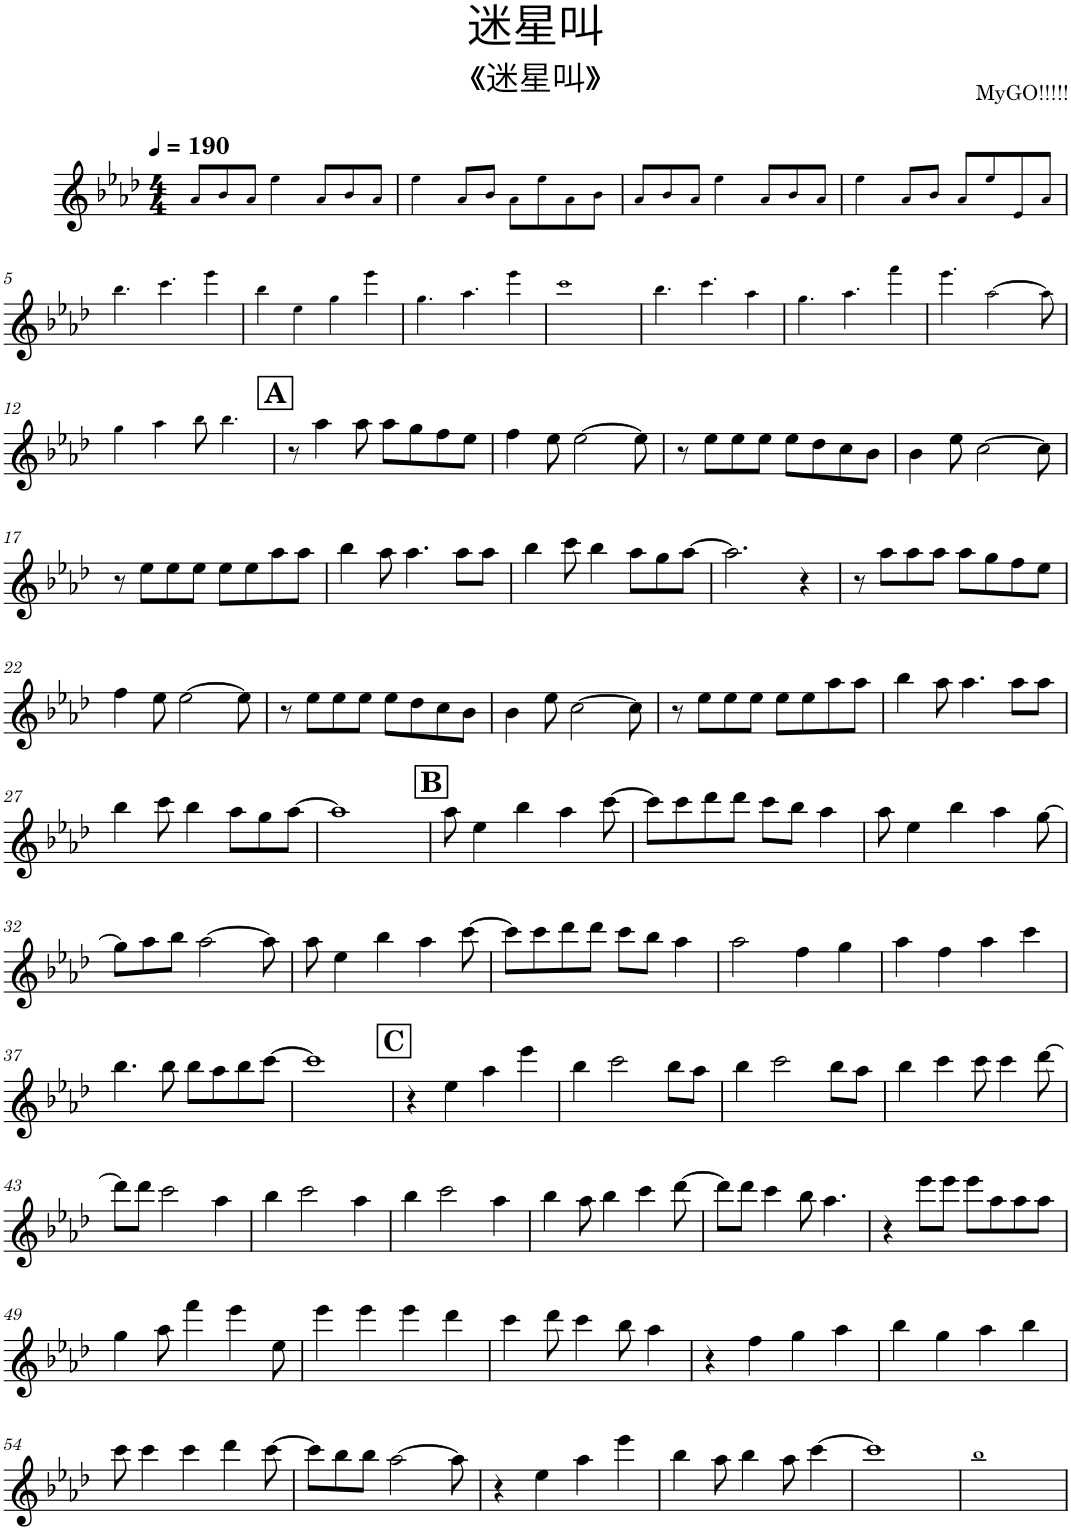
**kern
*part1
*staff1
*I"Piano
*I'Pno.
*clefG2
*k[b-e-a-d-]
*M4/4
*MM190
=1
8a-!/L
8b-!/
8a-!/J
4ee-!\
8a-!/L
8b-!/
8a-!/J
=2
4ee-!\
8a-!/L
8b-!/J
8a-!\L
8ee-!\
8a-!\
8b-!\J
=3
8a-!/L
8b-!/
8a-!/J
4ee-!\
8a-!/L
8b-!/
8a-!/J
=4
4ee-!\
8a-!/L
8b-!/J
8a-!/L
8ee-!/
8e-!/
8a-!/J
!!LO:LB:g=z
=5
4.bb-!\
4.ccc!\
4eee-!\
=6
4bb-!\
4ee-!\
4gg!\
4eee-!\
=7
4.gg!\
4.aa-!\
4eee-!\
=8
1ccc!
=9
4.bb-!\
4.ccc!\
4aa-!\
=10
4.gg!\
4.aa-!\
4fff!\
=11
4.eee-!\
[2aa-!\
8aa-!\]
!!LO:LB:g=z
=12
4gg!\
4aa-!\
8bb-!\
4.bb-!\
!!LO:REH:place=s1:a:B:cj:fs=14:t=A
=13
8r
4aa-\
8aa-\
8aa-\L
8gg\
8ff\
8ee-\J
=14
4ff\
8ee-\
[2ee-\
8ee-\]
=15
8r
8ee-\L
8ee-\
8ee-\J
8ee-\L
8dd-\
8cc\
8b-\J
=16
4b-\
8ee-\
[2cc\
8cc\]
!!LO:LB:g=z
=17
8r
8ee-\L
8ee-\
8ee-\J
8ee-\L
8ee-\
8aa-\
8aa-\J
=18
4bb-\
8aa-\
4.aa-\
8aa-\L
8aa-\J
=19
4bb-\
8ccc\
4bb-\
8aa-\L
8gg\
[8aa-\J
=20
2.aa-\]
4r
=21
8r
8aa-\L
8aa-\
8aa-\J
8aa-\L
8gg\
8ff\
8ee-\J
!!LO:LB:g=z
=22
4ff\
8ee-\
[2ee-\
8ee-\]
=23
8r
8ee-\L
8ee-\
8ee-\J
8ee-\L
8dd-\
8cc\
8b-\J
=24
4b-\
8ee-\
[2cc\
8cc\]
=25
8r
8ee-\L
8ee-\
8ee-\J
8ee-\L
8ee-\
8aa-\
8aa-\J
=26
4bb-\
8aa-\
4.aa-\
8aa-\L
8aa-\J
!!LO:LB:g=z
=27
4bb-\
8ccc\
4bb-\
8aa-\L
8gg\
[8aa-\J
=28
1aa-]
!!LO:REH:place=s1:a:B:cj:fs=14:t=B
=29
8aa-\
4ee-\
4bb-\
4aa-\
[8ccc\
=30
8ccc\L]
8ccc\
8ddd-\
8ddd-\J
8ccc\L
8bb-\J
4aa-\
=31
8aa-\
4ee-\
4bb-\
4aa-\
[8gg\
!!LO:LB:g=z
=32
8gg\L]
8aa-\
8bb-\J
[2aa-\
8aa-\]
=33
8aa-\
4ee-\
4bb-\
4aa-\
[8ccc\
=34
8ccc\L]
8ccc\
8ddd-\
8ddd-\J
8ccc\L
8bb-\J
4aa-\
=35
2aa-\
4ff\
4gg\
=36
4aa-\
4ff\
4aa-\
4ccc\
!!LO:LB:g=z
=37
4.bb-\
8bb-\
8bb-\L
8aa-\
8bb-\
[8ccc\J
=38
1ccc]
!!LO:REH:place=s1:a:B:cj:fs=14:t=C
=39
4r
4ee-\
4aa-\
4eee-\
=40
4bb-\
2ccc\
8bb-\L
8aa-\J
=41
4bb-\
2ccc\
8bb-\L
8aa-\J
=42
4bb-\
4ccc\
8ccc\
4ccc\
[8ddd-\
!!LO:LB:g=z
=43
8ddd-\L]
8ddd-\J
2ccc\
4aa-\
=44
4bb-\
2ccc\
4aa-\
=45
4bb-\
2ccc\
4aa-\
=46
4bb-\
8aa-\
4bb-\
4ccc\
[8ddd-\
=47
8ddd-\L]
8ddd-\J
4ccc\
8bb-\
4.aa-\
=48
4r
8eee-\L
8eee-\J
8eee-\L
8aa-\
8aa-\
8aa-\J
!!LO:LB:g=z
=49
4gg\
8aa-\
4fff\
4eee-\
8ee-\
=50
4eee-\
4eee-\
4eee-\
4ddd-\
=51
4ccc\
8ddd-\
4ccc\
8bb-\
4aa-\
=52
4r
4ff\
4gg\
4aa-\
=53
4bb-\
4gg\
4aa-\
4bb-\
!!LO:LB:g=z
=54
8ccc\
4ccc\
4ccc\
4ddd-\
[8ccc\
=55
8ccc\L]
8bb-\
8bb-\J
[2aa-\
8aa-\]
=56
4r
4ee-\
4aa-\
4eee-\
=57
4bb-\
8aa-\
4bb-\
8aa-\
[4ccc\
=58
1ccc]
=59
1bb-!
=
*-
